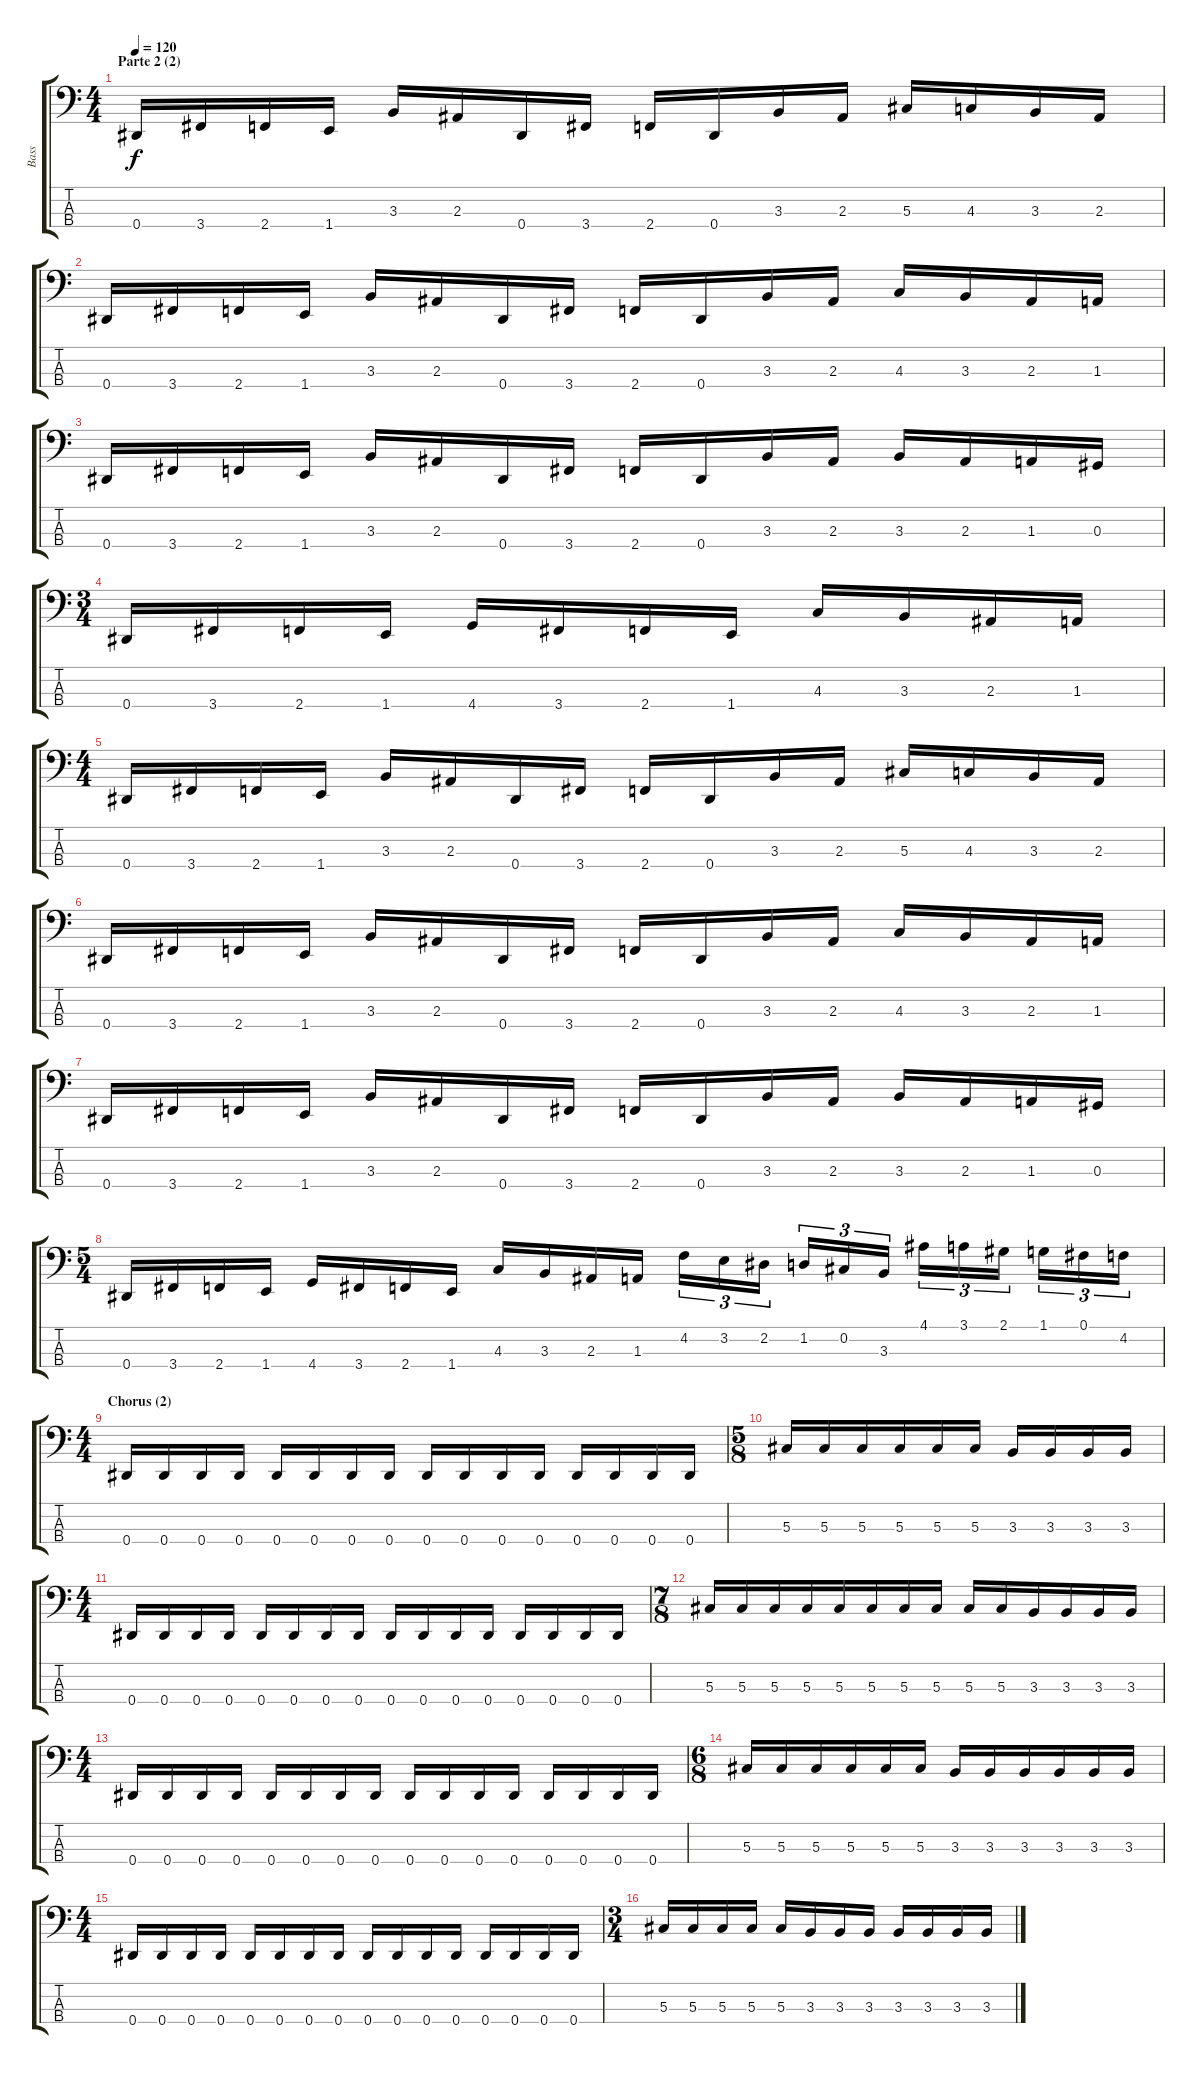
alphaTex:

\track ("Bass" "Bass") {instrument electricbassfinger}
\staff {score tabs}
\tuning (Gb2 Db2 Ab1 Eb1) {hide}
\ts (4 4)
\section ("" "Parte 2 (2)")
\tempo 120
\clef f4
\ks c
0.4.16{dy f} 3.4.16 2.4.16 1.4.16 3.3.16 2.3.16 0.4.16 3.4.16 2.4.16 0.4.16 3.3.16 2.3.16 5.3.16 4.3.16 3.3.16 2.3.16 |
0.4.16 3.4.16 2.4.16 1.4.16 3.3.16 2.3.16 0.4.16 3.4.16 2.4.16 0.4.16 3.3.16 2.3.16 4.3.16 3.3.16 2.3.16 1.3.16 |
0.4.16 3.4.16 2.4.16 1.4.16 3.3.16 2.3.16 0.4.16 3.4.16 2.4.16 0.4.16 3.3.16 2.3.16 3.3.16 2.3.16 1.3.16 0.3.16 |
\ts (3 4)
0.4.16 3.4.16 2.4.16 1.4.16 4.4.16 3.4.16 2.4.16 1.4.16 4.3.16 3.3.16 2.3.16 1.3.16 |
\ts (4 4)
0.4.16 3.4.16 2.4.16 1.4.16 3.3.16 2.3.16 0.4.16 3.4.16 2.4.16 0.4.16 3.3.16 2.3.16 5.3.16 4.3.16 3.3.16 2.3.16 |
0.4.16 3.4.16 2.4.16 1.4.16 3.3.16 2.3.16 0.4.16 3.4.16 2.4.16 0.4.16 3.3.16 2.3.16 4.3.16 3.3.16 2.3.16 1.3.16 |
0.4.16 3.4.16 2.4.16 1.4.16 3.3.16 2.3.16 0.4.16 3.4.16 2.4.16 0.4.16 3.3.16 2.3.16 3.3.16 2.3.16 1.3.16 0.3.16 |
\ts (5 4)
0.4.16 3.4.16 2.4.16 1.4.16 4.4.16 3.4.16 2.4.16 1.4.16 4.3.16 3.3.16 2.3.16 1.3.16 4.2.16{tu (3 2)} 3.2.16{tu (3 2)} 2.2.16{tu (3 2)} 1.2.16{tu (3 2)} 0.2.16{tu (3 2)} 3.3.16{tu (3 2)} 4.1.16{tu (3 2)} 3.1.16{tu (3 2)} 2.1.16{tu (3 2)} 1.1.16{tu (3 2)} 0.1.16{tu (3 2)} 4.2.16{tu (3 2)} |
\ts (4 4)
\section ("" "Chorus (2)")
0.4.16 0.4.16 0.4.16 0.4.16 0.4.16 0.4.16 0.4.16 0.4.16 0.4.16 0.4.16 0.4.16 0.4.16 0.4.16 0.4.16 0.4.16 0.4.16 |
\ts (5 8)
5.3.16 5.3.16 5.3.16 5.3.16 5.3.16 5.3.16 3.3.16 3.3.16 3.3.16 3.3.16 |
\ts (4 4)
0.4.16 0.4.16 0.4.16 0.4.16 0.4.16 0.4.16 0.4.16 0.4.16 0.4.16 0.4.16 0.4.16 0.4.16 0.4.16 0.4.16 0.4.16 0.4.16 |
\ts (7 8)
5.3.16 5.3.16 5.3.16 5.3.16 5.3.16 5.3.16 5.3.16 5.3.16 5.3.16 5.3.16 3.3.16 3.3.16 3.3.16 3.3.16 |
\ts (4 4)
0.4.16 0.4.16 0.4.16 0.4.16 0.4.16 0.4.16 0.4.16 0.4.16 0.4.16 0.4.16 0.4.16 0.4.16 0.4.16 0.4.16 0.4.16 0.4.16 |
\ts (6 8)
5.3.16 5.3.16 5.3.16 5.3.16 5.3.16 5.3.16 3.3.16 3.3.16 3.3.16 3.3.16 3.3.16 3.3.16 |
\ts (4 4)
0.4.16 0.4.16 0.4.16 0.4.16 0.4.16 0.4.16 0.4.16 0.4.16 0.4.16 0.4.16 0.4.16 0.4.16 0.4.16 0.4.16 0.4.16 0.4.16 |
\ts (3 4)
5.3.16 5.3.16 5.3.16 5.3.16 5.3.16 3.3.16 3.3.16 3.3.16 3.3.16 3.3.16 3.3.16 3.3.16
